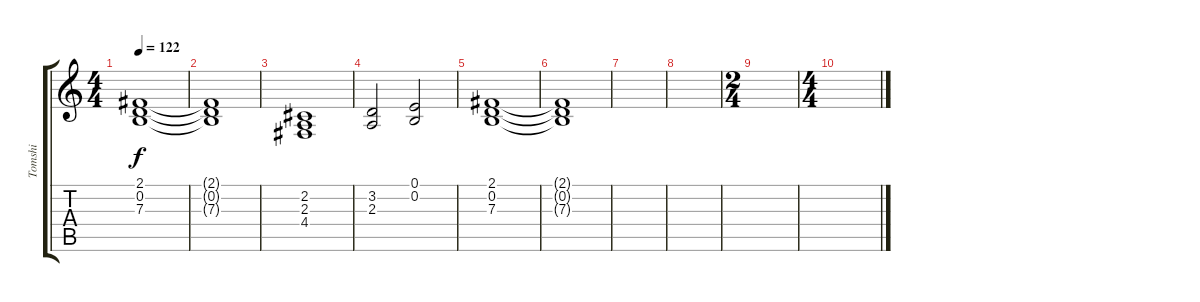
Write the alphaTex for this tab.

\track ("Tomshi" "Tomshi") {instrument stringensemble2}
\staff {score tabs}
\tuning (E4 B3 G3 D3 A2 E2) {hide}
\ts (4 4)
\tempo 122
\clef g2
\ks c
(2.1 0.2 7.3).1{dy f} |
(2.1{t} 0.2{t} 7.3{t}).1 |
(2.2 2.3 4.4).1 |
(3.2 2.3).2 (0.1 0.2).2 |
(2.1 0.2 7.3).1 |
(2.1{t} 0.2{t} 7.3{t}).1 |
|
|
\ts (2 4)
|
\ts (4 4)
